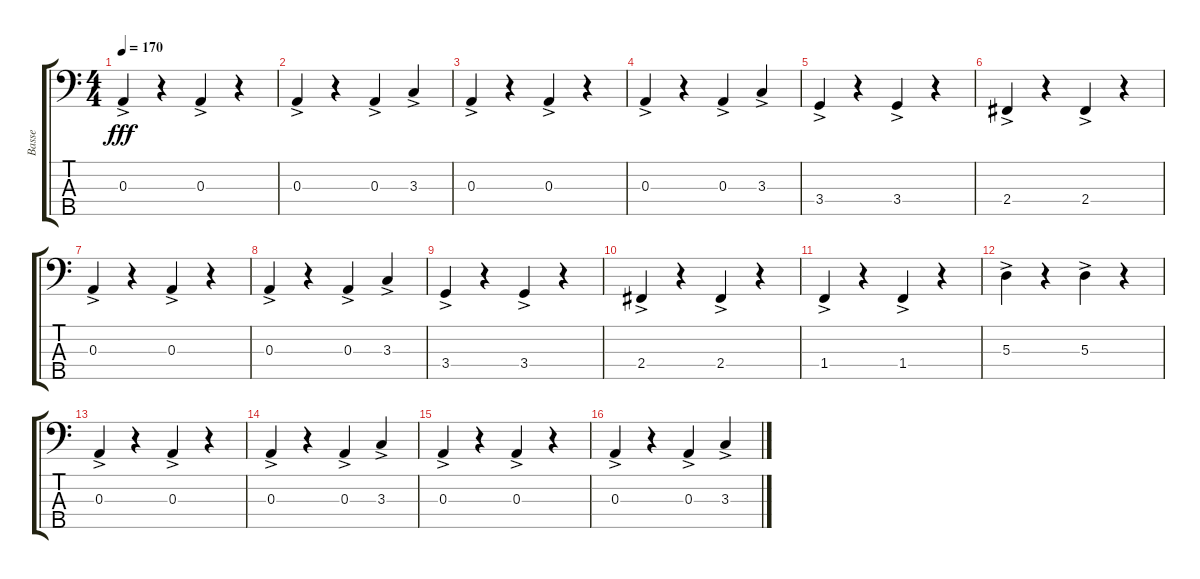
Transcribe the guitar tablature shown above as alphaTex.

\track ("Basse" "Basse") {instrument electricbasspick}
\staff {score tabs}
\tuning (G2 D2 A1 E1 B0) {hide}
\ts (4 4)
\tempo 170
\clef f4
\ks c
0.3{ac}.4{dy fff} r.4 0.3{ac}.4 r.4 |
0.3{ac}.4 r.4 0.3{ac}.4 3.3{ac}.4 |
0.3{ac}.4 r.4 0.3{ac}.4 r.4 |
0.3{ac}.4 r.4 0.3{ac}.4 3.3{ac}.4 |
3.4{ac}.4 r.4 3.4{ac}.4 r.4 |
2.4{ac}.4 r.4 2.4{ac}.4 r.4 |
0.3{ac}.4 r.4 0.3{ac}.4 r.4 |
0.3{ac}.4 r.4 0.3{ac}.4 3.3{ac}.4 |
3.4{ac}.4 r.4 3.4{ac}.4 r.4 |
2.4{ac}.4 r.4 2.4{ac}.4 r.4 |
1.4{ac}.4 r.4 1.4{ac}.4 r.4 |
5.3{ac}.4 r.4 5.3{ac}.4 r.4 |
0.3{ac}.4 r.4 0.3{ac}.4 r.4 |
0.3{ac}.4 r.4 0.3{ac}.4 3.3{ac}.4 |
0.3{ac}.4 r.4 0.3{ac}.4 r.4 |
0.3{ac}.4 r.4 0.3{ac}.4 3.3{ac}.4
